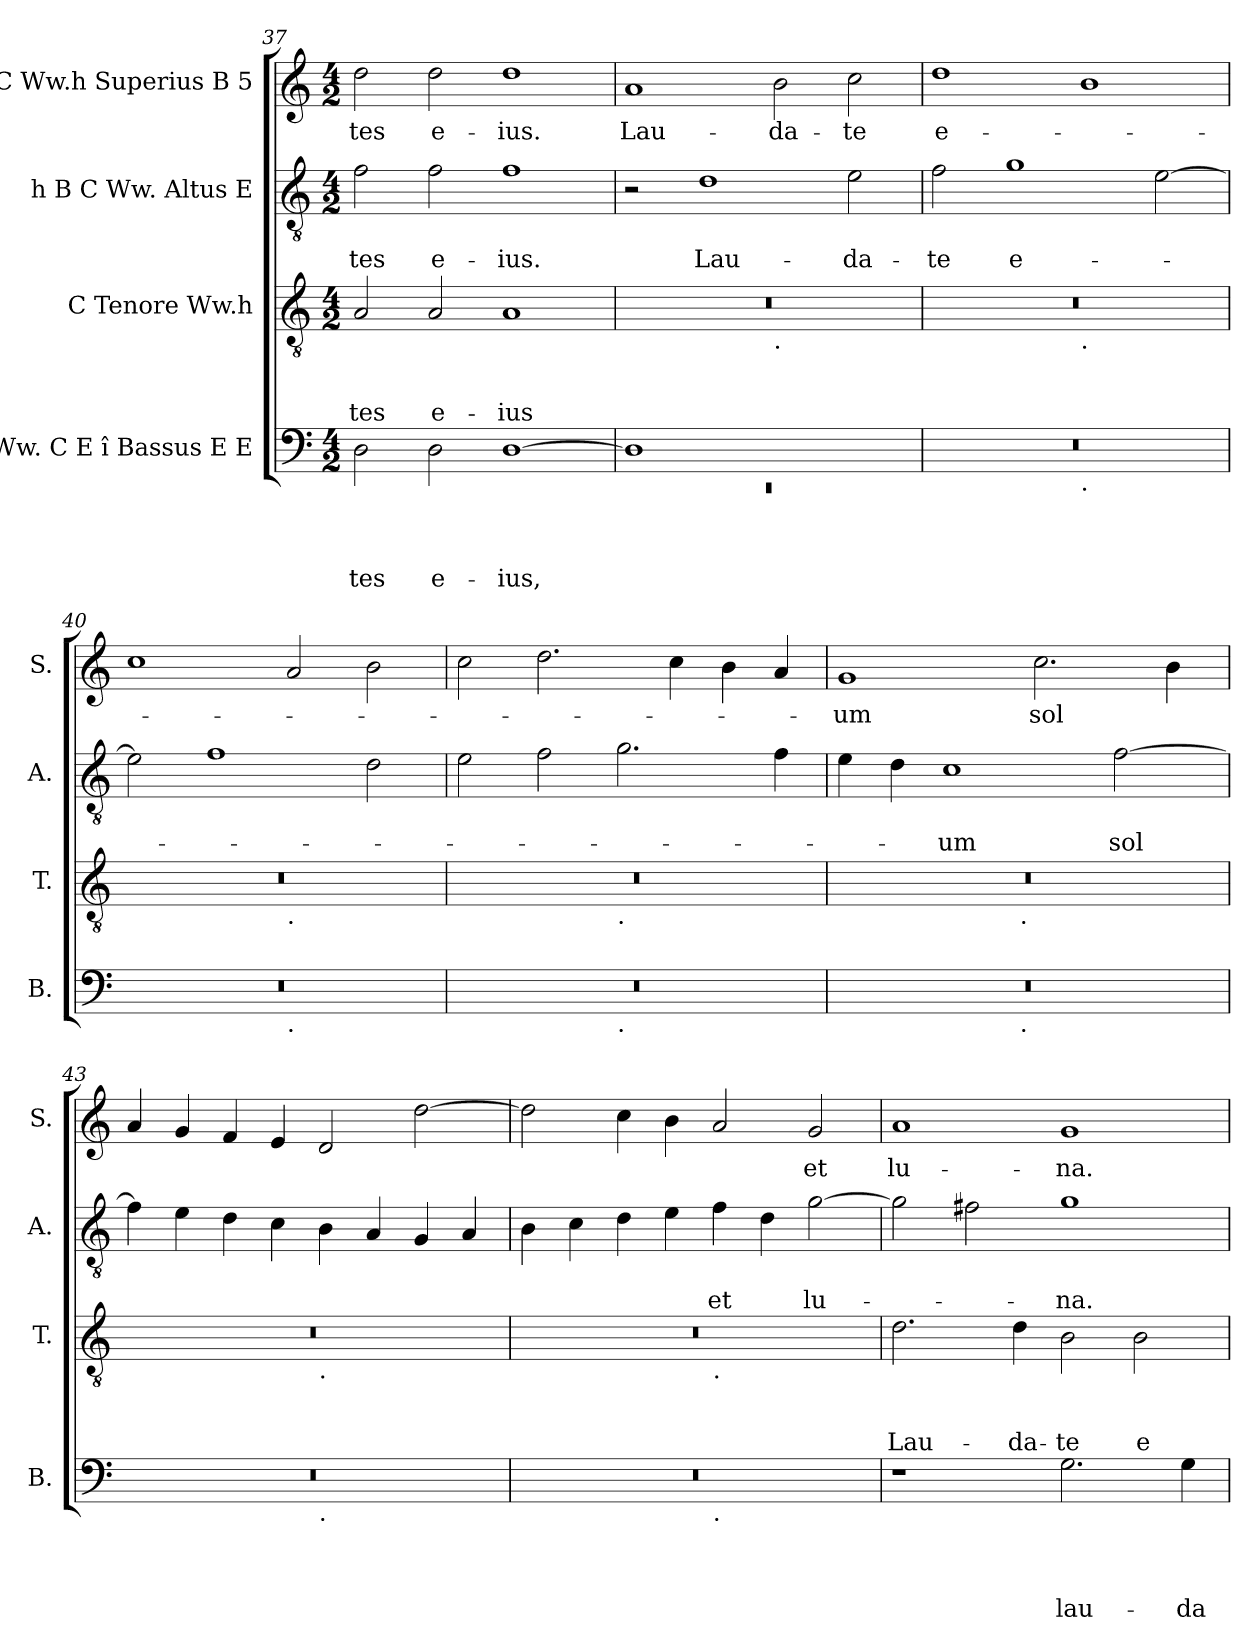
**kern	**text	**text	**text	**text	**kern	**text	**text	**text	**kern	**text	**text	**kern	**text
*part4	*part4	*part4	*part4	*part4	*part3	*part3	*part3	*part3	*part2	*part2	*part2	*part1	*part1
*staff4	*staff4	*staff4	*staff4	*staff4	*staff3	*staff3	*staff3	*staff3	*staff2	*staff2	*staff2	*staff1	*staff1
*I"Ww. C E î Bassus E E	*	*	*	*	*I"C Tenore Ww.h	*	*	*	*I"h B C Ww. Altus E	*	*	*I"C Ww.h Superius B 5	*
*I'B.	*	*	*	*	*I'T.	*	*	*	*I'A.	*	*	*I'S.	*
!!LO:LB:g=z
*clefF4	*	*	*	*	*clefGv2	*	*	*	*clefGv2	*	*	*clefG2	*
*k[]	*	*	*	*	*k[]	*	*	*	*k[]	*	*	*k[]	*
*C:	*	*	*	*	*C:	*	*	*	*C:	*	*	*C:	*
*M4/2	*	*	*	*	*M4/2	*	*	*	*M4/2	*	*	*M4/2	*
=37	=37	=37	=37	=37	=37	=37	=37	=37	=37	=37	=37	=37	=37
!	!	!	!	!LO:LY:b	!	!	!	!LO:LY:b	!	!	!LO:LY:b	!	!LO:LY:b
2D\	.	.	.	-tes	2A/	.	.	-tes	2f\	.	-tes	2dd\	-tes
!	!	!	!	!LO:LY:b	!	!	!	!LO:LY:b	!	!	!LO:LY:b	!	!LO:LY:b
2D\	.	.	.	e-	2A/	.	.	e-	2f\	.	e-	2dd\	e-
!	!	!	!	!LO:LY:b	!	!	!	!LO:LY:b	!	!	!LO:LY:b	!	!LO:LY:b
[>1D	.	.	.	-ius,	1A	.	.	-ius	1f	.	-ius.	1dd	-ius.
=38	=38	=38	=38	=38	=38	=38	=38	=38	=38	=38	=38	=38	=38
*^	*	*	*	*	*	*	*	*	*	*	*	*	*
!	!LO:N:vis=1	!	!	!	!	!	!	!	!	!	!	!	!	!LO:LY:b
*	*	*	*	*	*	*^	*	*	*	*	*	*	*	*
1D]	0rEE	.	.	.	.	0r	1ryy	.	.	.	2r	.	.	1a	Lau-
!	!	!	!	!	!	!	!	!	!	!	!	!	!LO:LY:b	!	!
.	.	.	.	.	.	.	.	.	.	.	1d	.	Lau-	.	.
!	!	!	!	!	!	!	!LO:TX:b:t=.	!	!	!	!	!	!	!	!
!	!	!	!	!	!	!	!	!	!	!	!	!	!	!	!LO:LY:b
1ryy	.	.	.	.	.	.	1ryy	.	.	.	.	.	.	2b\	-da-
!	!	!	!	!	!	!	!	!	!	!	!	!	!LO:LY:b	!	!LO:LY:b
.	.	.	.	.	.	.	.	.	.	.	2e\	.	-da-	2cc\	-te
=39	=39	=39	=39	=39	=39	=39	=39	=39	=39	=39	=39	=39	=39	=39	=39
!	!	!	!	!	!	!	!	!	!	!	!	!	!LO:LY:b	!	!LO:LY:b:rj
0r	1ryy	.	.	.	.	0r	1ryy	.	.	.	2f\	.	-te	1dd	e-
!	!	!	!	!	!	!	!	!	!	!	!	!	!LO:LY:b:rj	!	!
.	.	.	.	.	.	.	.	.	.	.	1g	.	e-	.	.
!	!	!	!	!	!	!	!LO:TX:b:t=.	!	!	!	!	!	!	!	!
!	!LO:TX:b:t=.	!	!	!	!	!	!	!	!	!	!	!	!	!	!
.	1ryy	.	.	.	.	.	1ryy	.	.	.	.	.	.	1b	.
.	.	.	.	.	.	.	.	.	.	.	[>2e\	.	.	.	.
=40	=40	=40	=40	=40	=40	=40	=40	=40	=40	=40	=40	=40	=40	=40	=40
0r	1ryy	.	.	.	.	0r	1ryy	.	.	.	2e\]	.	.	1cc	.
.	.	.	.	.	.	.	.	.	.	.	1f	.	.	.	.
!	!	!	!	!	!	!	!LO:TX:b:t=.	!	!	!	!	!	!	!	!
!	!LO:TX:b:t=.	!	!	!	!	!	!	!	!	!	!	!	!	!	!
.	1ryy	.	.	.	.	.	1ryy	.	.	.	.	.	.	2a/	.
.	.	.	.	.	.	.	.	.	.	.	2d\	.	.	2b\	.
=41	=41	=41	=41	=41	=41	=41	=41	=41	=41	=41	=41	=41	=41	=41	=41
0r	1ryy	.	.	.	.	0r	1ryy	.	.	.	2e\	.	.	2cc\	.
.	.	.	.	.	.	.	.	.	.	.	2f\	.	.	2.dd\	.
!	!	!	!	!	!	!	!LO:TX:b:t=.	!	!	!	!	!	!	!	!
!	!LO:TX:b:t=.	!	!	!	!	!	!	!	!	!	!	!	!	!	!
.	1ryy	.	.	.	.	.	1ryy	.	.	.	2.g\	.	.	.	.
.	.	.	.	.	.	.	.	.	.	.	.	.	.	4cc\	.
.	.	.	.	.	.	.	.	.	.	.	.	.	.	4b\	.
.	.	.	.	.	.	.	.	.	.	.	4f\	.	.	4a/	.
=42	=42	=42	=42	=42	=42	=42	=42	=42	=42	=42	=42	=42	=42	=42	=42
!	!	!	!	!	!	!	!	!	!	!	!	!	!	!	!LO:LY:b
0r	2ryy	.	.	.	.	0r	2ryy	.	.	.	4e\	.	.	1g	-um
.	.	.	.	.	.	.	.	.	.	.	4d\	.	.	.	.
!	!	!	!	!	!	!	!	!	!	!	!	!	!LO:LY:b	!	!
.	4...ryy	.	.	.	.	.	4...ryy	.	.	.	1c	.	-um	.	.
!	!	!	!	!	!	!	!LO:TX:b:t=.	!	!	!	!	!	!	!	!
!	!LO:TX:b:t=.	!	!	!	!	!	!	!	!	!	!	!	!	!	!
.	1ryy	.	.	.	.	.	1ryy	.	.	.	.	.	.	.	.
!	!	!	!	!	!	!	!	!	!	!	!	!	!	!	!LO:LY:b
.	.	.	.	.	.	.	.	.	.	.	.	.	.	2.cc\	sol
!	!	!	!	!	!	!	!	!	!	!	!	!	!LO:LY:b	!	!
.	.	.	.	.	.	.	.	.	.	.	[<2f\	.	sol	.	.
.	.	.	.	.	.	.	.	.	.	.	.	.	.	4b\	.
.	32ryy	.	.	.	.	.	32ryy	.	.	.	.	.	.	.	.
!!LO:LB:g=z
=43	=43	=43	=43	=43	=43	=43	=43	=43	=43	=43	=43	=43	=43	=43	=43
0r	1ryy	.	.	.	.	0r	1ryy	.	.	.	4f\]	.	.	4a/	.
.	.	.	.	.	.	.	.	.	.	.	4e\	.	.	4g/	.
.	.	.	.	.	.	.	.	.	.	.	4d\	.	.	4f/	.
.	.	.	.	.	.	.	.	.	.	.	4c\	.	.	4e/	.
!	!	!	!	!	!	!	!LO:TX:b:t=.	!	!	!	!	!	!	!	!
!	!LO:TX:b:t=.	!	!	!	!	!	!	!	!	!	!	!	!	!	!
.	1ryy	.	.	.	.	.	1ryy	.	.	.	4B\	.	.	2d/	.
.	.	.	.	.	.	.	.	.	.	.	4A/	.	.	.	.
.	.	.	.	.	.	.	.	.	.	.	4G/	.	.	[>2dd\	.
.	.	.	.	.	.	.	.	.	.	.	4A/	.	.	.	.
=44	=44	=44	=44	=44	=44	=44	=44	=44	=44	=44	=44	=44	=44	=44	=44
0r	1ryy	.	.	.	.	0r	1ryy	.	.	.	4B\	.	.	2dd\]	.
.	.	.	.	.	.	.	.	.	.	.	4c\	.	.	.	.
.	.	.	.	.	.	.	.	.	.	.	4d\	.	.	4cc\	.
.	.	.	.	.	.	.	.	.	.	.	4e\	.	.	4b\	.
!	!	!	!	!	!	!	!LO:TX:b:t=.	!	!	!	!	!	!	!	!
!	!LO:TX:b:t=.	!	!	!	!	!	!	!	!	!	!	!	!	!	!
!	!	!	!	!	!	!	!	!	!	!	!	!	!LO:LY:b	!	!
.	1ryy	.	.	.	.	.	1ryy	.	.	.	4f\	.	et	2a/	.
.	.	.	.	.	.	.	.	.	.	.	4d\	.	.	.	.
!	!	!	!	!	!	!	!	!	!	!	!	!	!LO:LY:b	!	!LO:LY:b
.	.	.	.	.	.	.	.	.	.	.	[>2g\	.	lu-	2g/	et
=45	=45	=45	=45	=45	=45	=45	=45	=45	=45	=45	=45	=45	=45	=45	=45
!	!	!	!	!	!	!	!	!	!	!LO:LY:b	!	!	!	!	!LO:LY:b
*v	*v	*	*	*	*	*	*	*	*	*	*	*	*	*	*
*	*	*	*	*	*v	*v	*	*	*	*	*	*	*	*
1r	.	.	.	.	2.d\	.	.	Lau-	2g\]	.	.	1a	lu-
.	.	.	.	.	.	.	.	.	2f#\	.	.	.	.
!	!	!	!	!	!	!	!	!LO:LY:b	!	!	!	!	!
.	.	.	.	.	4d\	.	.	-da-	.	.	.	.	.
!	!	!	!	!LO:LY:b	!	!	!	!LO:LY:b	!	!	!LO:LY:b	!	!LO:LY:b
2.G\	.	.	.	lau-	2B\	.	.	-te	1g	.	-na.	1g	-na.
!	!	!	!	!	!	!	!	!LO:LY:b	!	!	!	!	!
.	.	.	.	.	2B\	.	.	e-	.	.	.	.	.
!	!	!	!	!LO:LY:b	!	!	!	!	!	!	!	!	!
4G\	.	.	.	-da-	.	.	.	.	.	.	.	.	.
=	=	=	=	=	=	=	=	=	=	=	=	=	=
*-	*-	*-	*-	*-	*-	*-	*-	*-	*-	*-	*-	*-	*-
